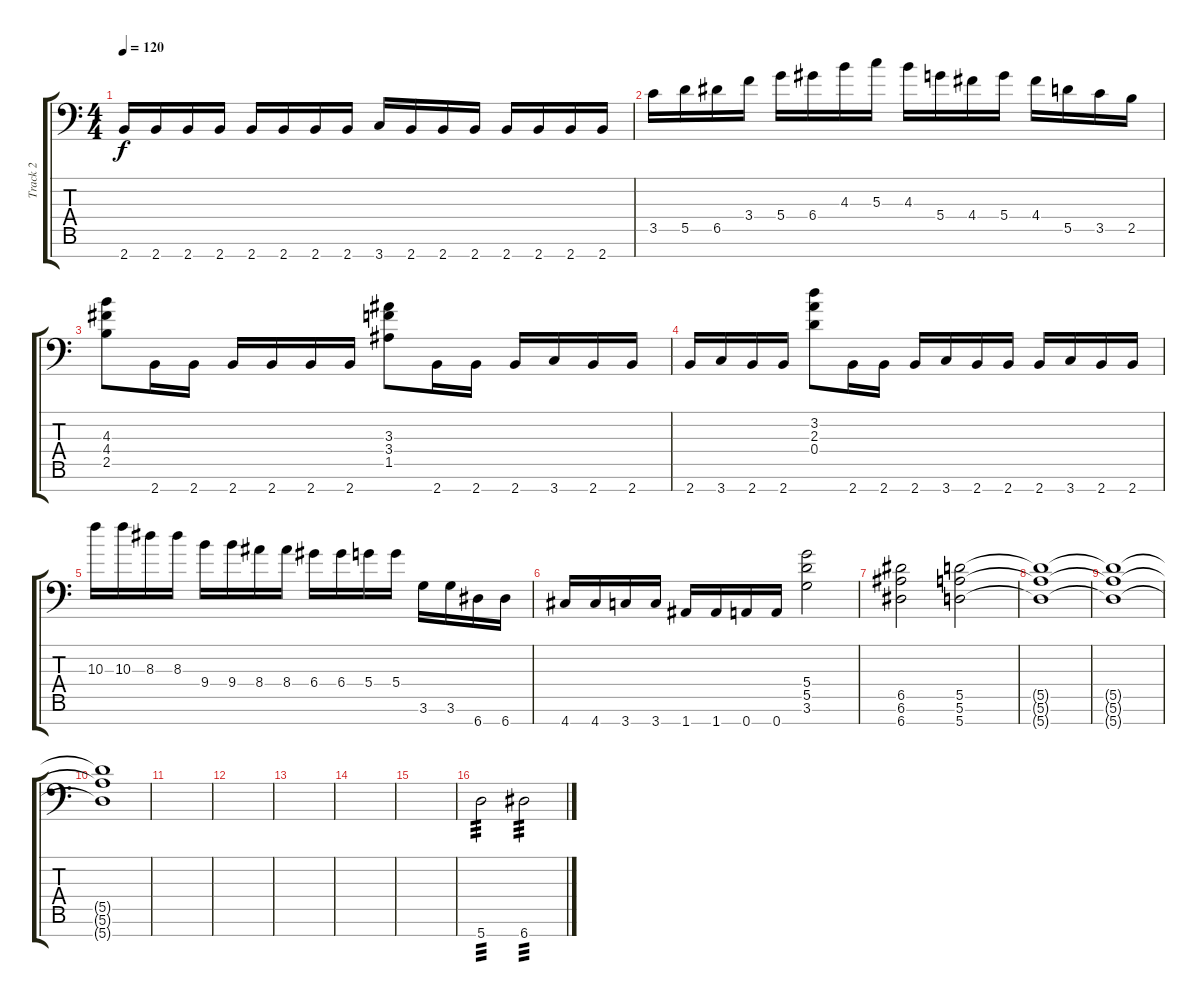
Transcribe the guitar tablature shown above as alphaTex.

\track ("Track 2" "Track 2") {instrument distortionguitar}
\staff {score tabs}
\tuning (E4 B3 G3 D3 A2 E2 A1) {hide}
\ts (4 4)
\tempo 120
\clef f4
\ks c
2.7.16{dy f} 2.7.16 2.7.16 2.7.16 2.7.16 2.7.16 2.7.16 2.7.16 3.7.16 2.7.16 2.7.16 2.7.16 2.7.16 2.7.16 2.7.16 2.7.16 |
3.5.16 5.5.16 6.5.16 3.4.16 5.4.16 6.4.16 4.3.16 5.3.16 4.3.16 5.4.16 4.4.16 5.4.16 4.4.16 5.5.16 3.5.16 2.5.16 |
(4.3 4.4 2.5).8 2.7.16 2.7.16 2.7.16 2.7.16 2.7.16 2.7.16 (3.3 3.4 1.5).8 2.7.16 2.7.16 2.7.16 3.7.16 2.7.16 2.7.16 |
2.7.16 3.7.16 2.7.16 2.7.16 (3.2 2.3 0.4).8 2.7.16 2.7.16 2.7.16 3.7.16 2.7.16 2.7.16 2.7.16 3.7.16 2.7.16 2.7.16 |
10.3.16 10.3.16 8.3.16 8.3.16 9.4.16 9.4.16 8.4.16 8.4.16 6.4.16 6.4.16 5.4.16 5.4.16 3.6.16 3.6.16 6.7.16 6.7.16 |
4.7.16 4.7.16 3.7.16 3.7.16 1.7.16 1.7.16 0.7.16 0.7.16 (5.4 5.5 3.6).2 |
(6.5 6.6 6.7).2 (5.5 5.6 5.7).2 |
(5.5{t} 5.6{t} 5.7{t}).1 |
(5.5{t} 5.6{t} 5.7{t}).1{volume 0} |
(5.5{t} 5.6{t} 5.7{t}).1 |
|
|
|
|
|
5.7.2{tp 3} 6.7.2{tp 3}
